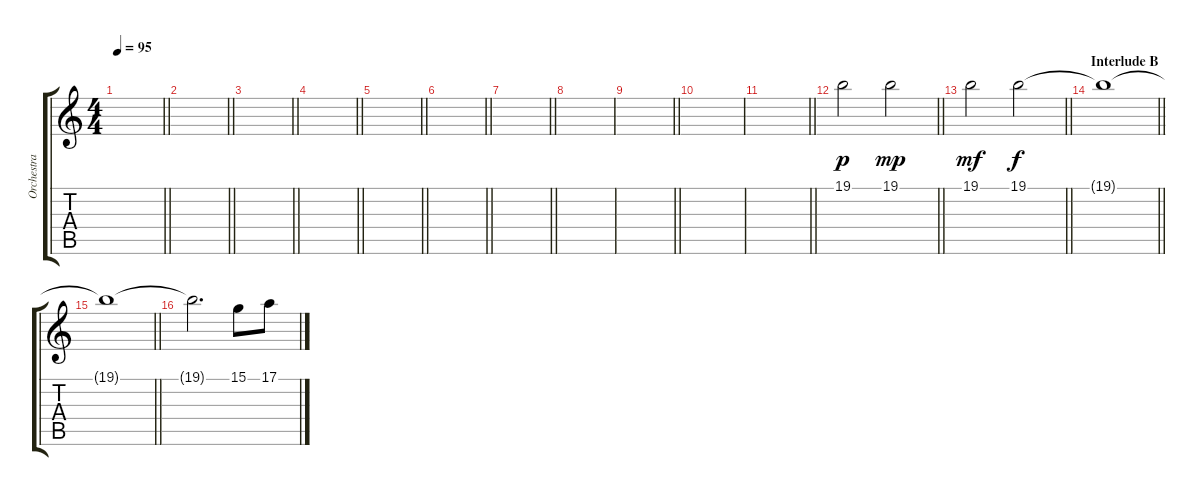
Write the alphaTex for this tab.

\track ("Orchestra III (Miro)" "Orchestra ") {instrument flute}
\staff {score tabs}
\tuning (E4 B3 G3 D3 A2 E2) {hide}
\ts (4 4)
\tempo 95
\clef g2
\barLineRight lightlight
\ks c
|
\barLineRight lightlight
|
\barLineRight lightlight
|
\barLineRight lightlight
|
\barLineRight lightlight
|
\barLineRight lightlight
|
\barLineRight lightlight
|
|
\barLineRight lightlight
|
|
\barLineRight lightlight
|
\barLineRight lightlight
19.1.2{dy p volume 11} 19.1.2{dy mp} |
\barLineRight lightlight
19.1.2{dy mf} 19.1.2{dy f} |
\section ("" "Interlude B")
\barLineRight lightlight
19.1{t}.1 |
\barLineRight lightlight
19.1{t}.1 |
19.1{t}.2{d} 15.1.8 17.1.8
